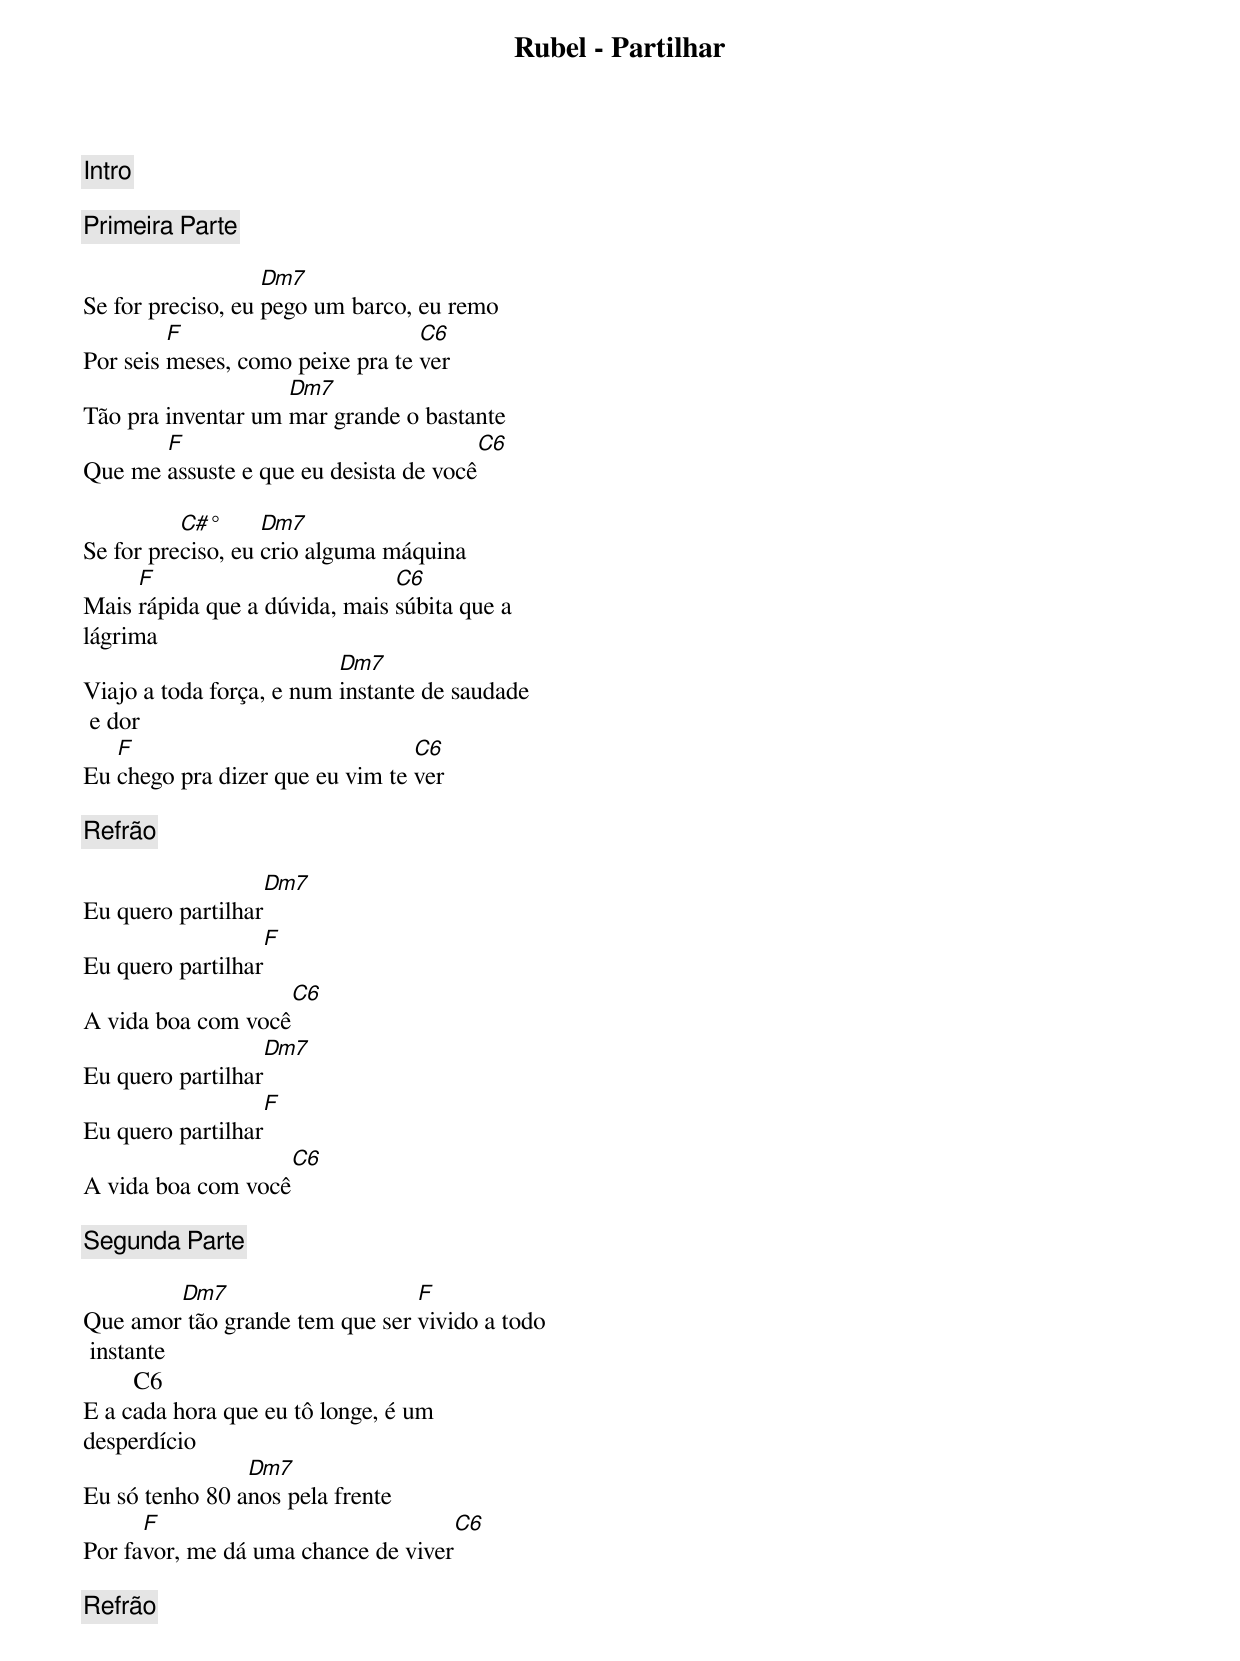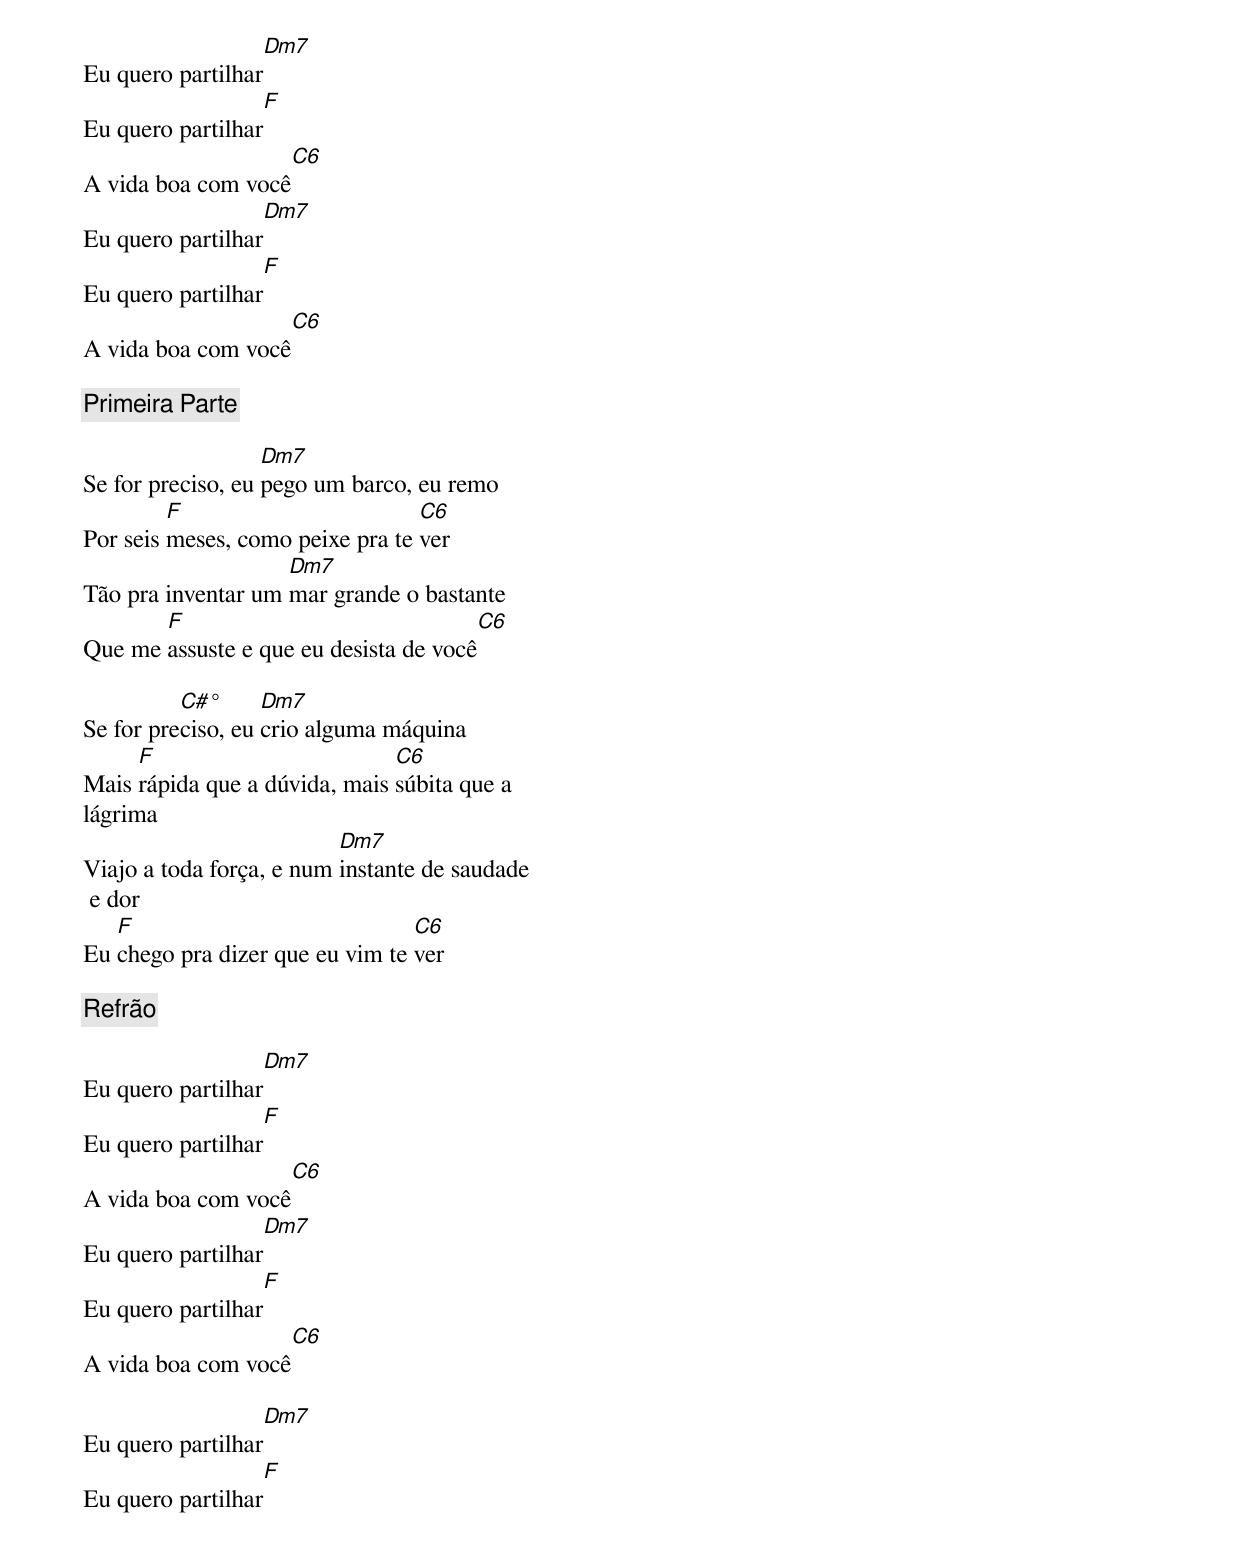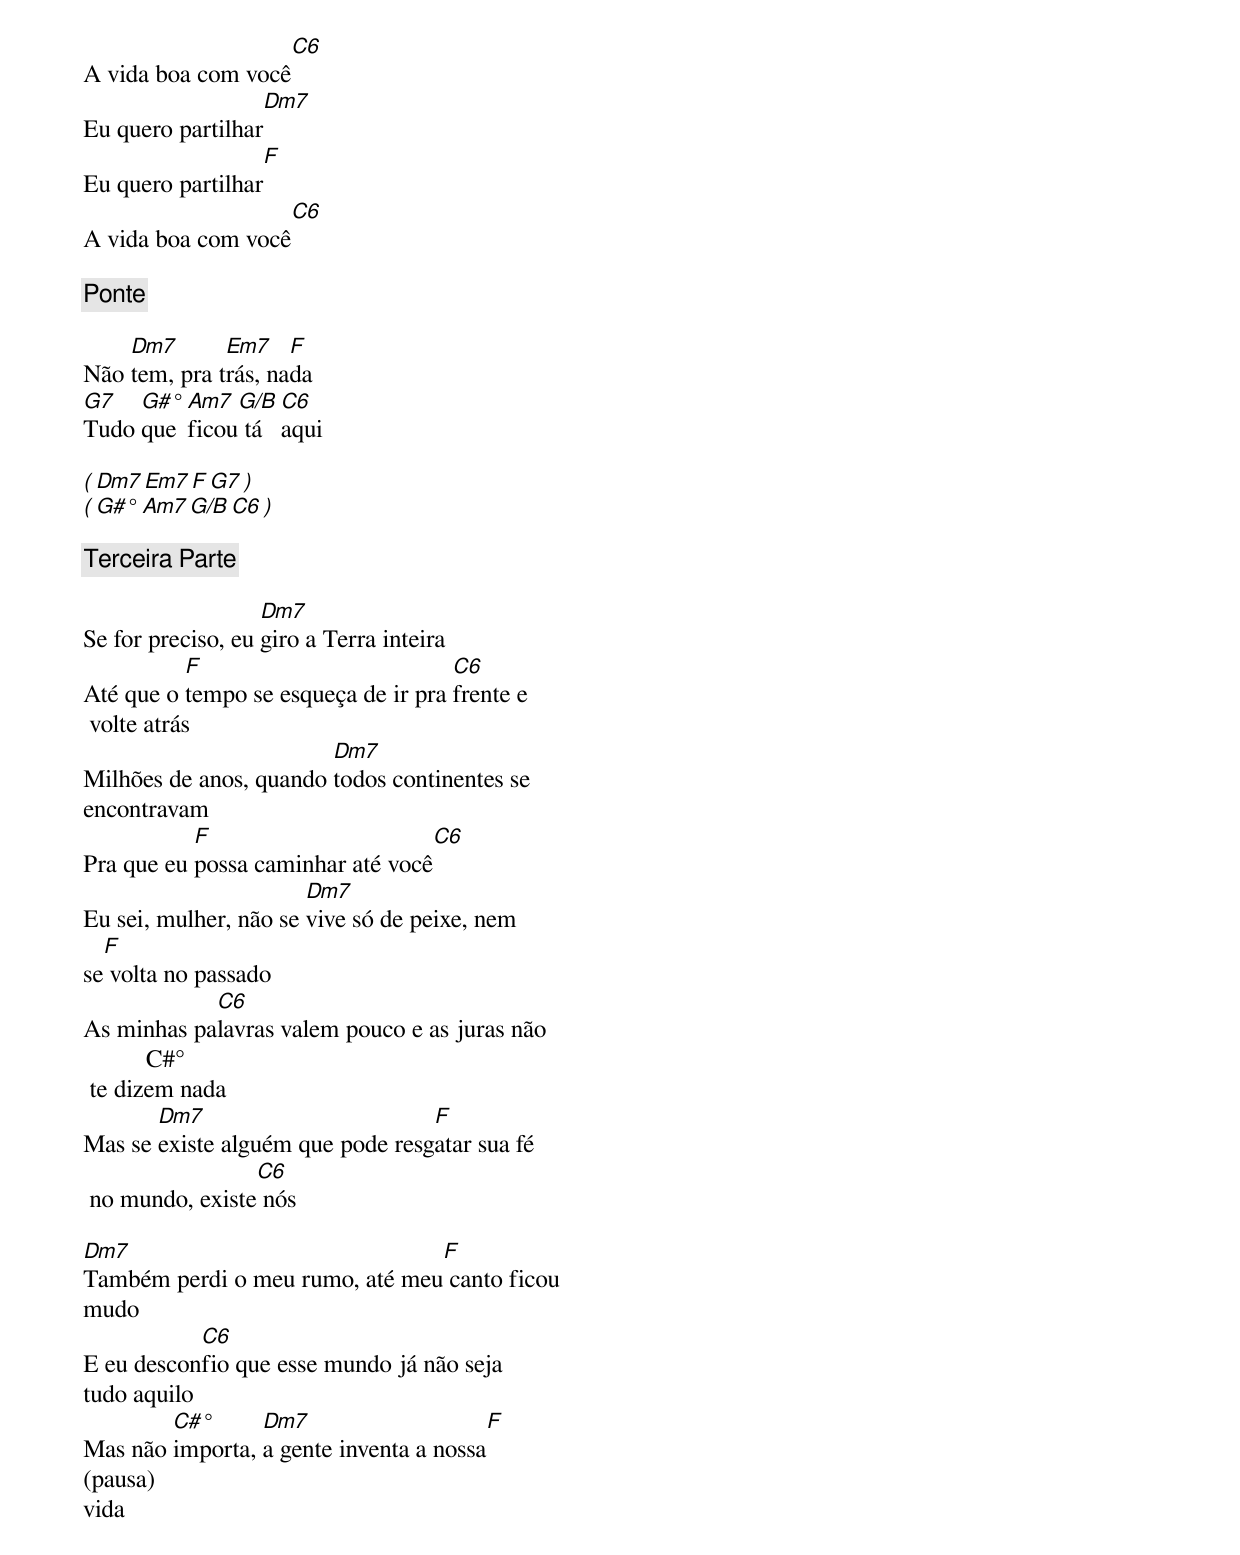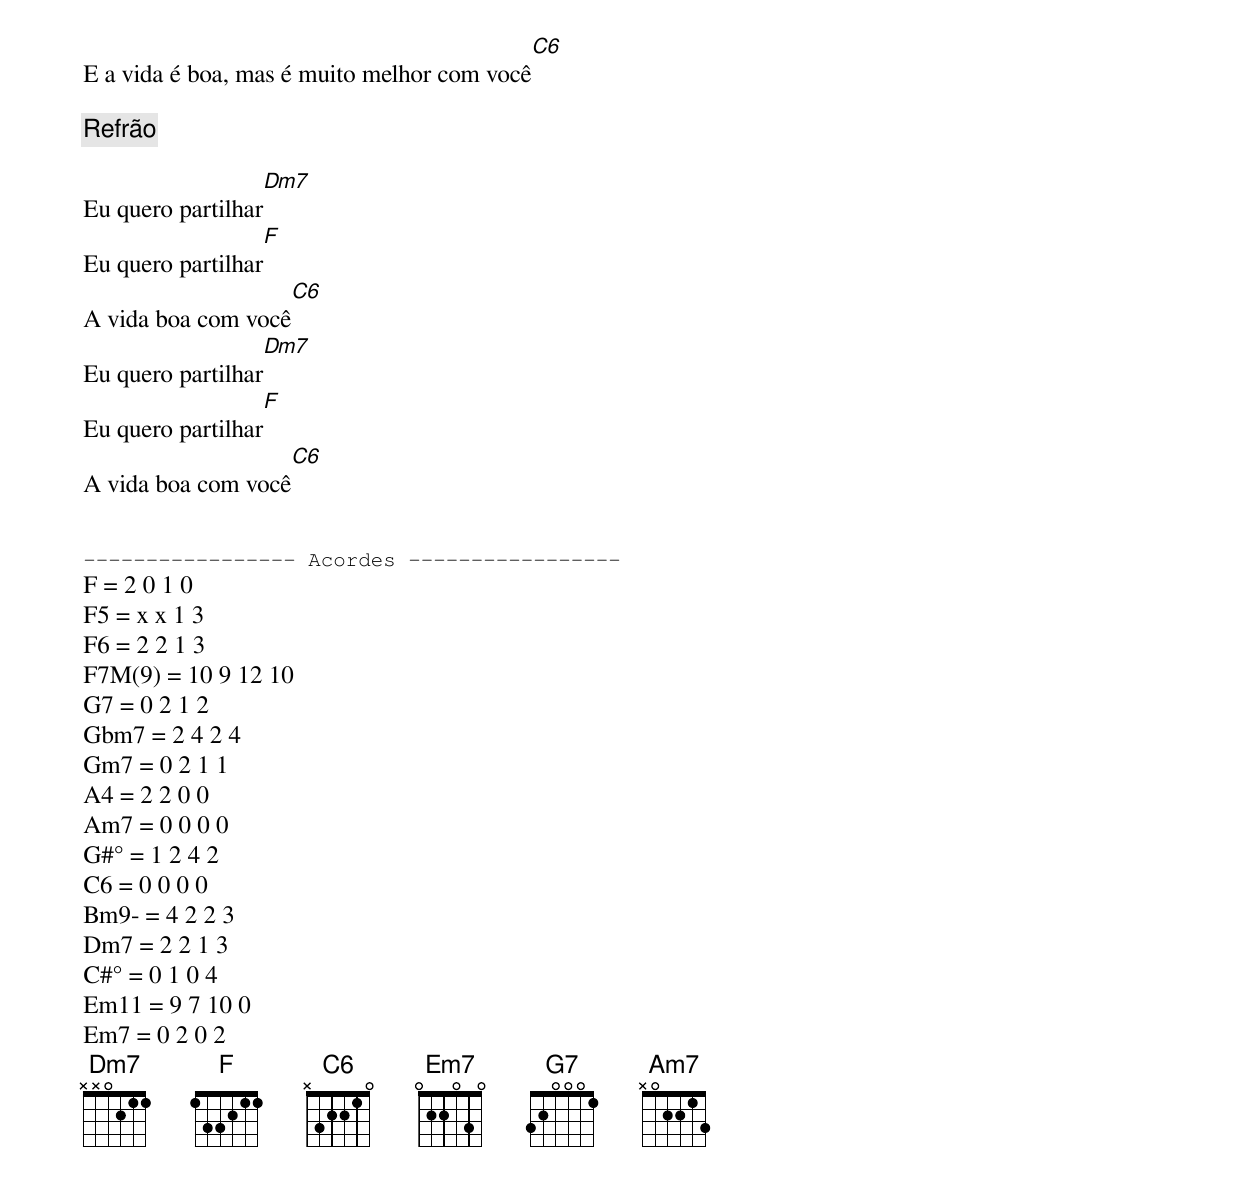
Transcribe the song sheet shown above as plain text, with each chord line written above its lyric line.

Rubel - Partilhar

[Intro]

[Primeira Parte]

                   Dm7
Se for preciso, eu pego um barco, eu remo
         F                        C6
Por seis meses, como peixe pra te ver
                    Dm7
Tão pra inventar um mar grande o bastante
       F                               C6
Que me assuste e que eu desista de você

          C#°      Dm7
Se for preciso, eu crio alguma máquina
     F                         C6
Mais rápida que a dúvida, mais súbita que a
lágrima
                          Dm7
Viajo a toda força, e num instante de saudade
 e dor
   F                             C6
Eu chego pra dizer que eu vim te ver

[Refrão]

                  Dm7
Eu quero partilhar
                  F
Eu quero partilhar
                   C6
A vida boa com você
                  Dm7
Eu quero partilhar
                  F
Eu quero partilhar
                   C6
A vida boa com você

[Segunda Parte]

        ​Dm7                    F
Que amor tão grande tem que ser vivido a todo
 instante
        ​C6
E a cada hora que eu tô longe, é um
desperdício
    ​           Dm7
Eu só tenho 80 anos pela frente
      ​F                            C6
Por favor, me dá uma chance de viver

[Refrão]

                  Dm7
Eu quero partilhar
                  F
Eu quero partilhar
                   C6
A vida boa com você
                  Dm7
Eu quero partilhar
                  F
Eu quero partilhar
                   C6
A vida boa com você

[Primeira Parte]

                   Dm7
Se for preciso, eu pego um barco, eu remo
         F                        C6
Por seis meses, como peixe pra te ver
                    Dm7
Tão pra inventar um mar grande o bastante
       F                               C6
Que me assuste e que eu desista de você

          C#°      Dm7
Se for preciso, eu crio alguma máquina
     F                         C6
Mais rápida que a dúvida, mais súbita que a
lágrima
                          Dm7
Viajo a toda força, e num instante de saudade
 e dor
   F                             C6
Eu chego pra dizer que eu vim te ver

[Refrão]

                  Dm7
Eu quero partilhar
                  F
Eu quero partilhar
                   C6
A vida boa com você
                  Dm7
Eu quero partilhar
                  F
Eu quero partilhar
                   C6
A vida boa com você

                  Dm7
Eu quero partilhar
                  F
Eu quero partilhar
                   C6
A vida boa com você
                  Dm7
Eu quero partilhar
                  F
Eu quero partilhar
                   C6
A vida boa com você

[Ponte]

    Dm7       Em7    F
Não tem, pra trás, nada
G7   G#° Am7  G/B   C6
Tudo que ficou tá   aqui

( Dm7  Em7  F  G7 )
( G#° Am7  G/B  C6 )

[Terceira Parte]

                   Dm7
Se for preciso, eu giro a Terra inteira
          F                          C6
Até que o tempo se esqueça de ir pra frente e
 volte atrás
                        Dm7
Milhões de anos, quando todos continentes se
encontravam
           F                      C6
Pra que eu possa caminhar até você
                       Dm7
Eu sei, mulher, não se vive só de peixe, nem
  F
se volta no passado
            C6
As minhas palavras valem pouco e as juras não
          C#°
 te dizem nada
       Dm7                        F
Mas se existe alguém que pode resgatar sua fé
                 C6
 no mundo, existe nós

Dm7                             F
Também perdi o meu rumo, até meu canto ficou
mudo
           C6
E eu desconfio que esse mundo já não seja
tudo aquilo
        C#°      Dm7                      F
Mas não importa, a gente inventa a nossa
(pausa)
vida
                                           C6
E a vida é boa, mas é muito melhor com você

[Refrão]

                  Dm7
Eu quero partilhar
                  F
Eu quero partilhar
                   C6
A vida boa com você
                  Dm7
Eu quero partilhar
                  F
Eu quero partilhar
                   C6
A vida boa com você


----------------- Acordes -----------------
F = 2 0 1 0
F5 = x x 1 3
F6 = 2 2 1 3
F7M(9) = 10 9 12 10
G7 = 0 2 1 2
Gbm7 = 2 4 2 4
Gm7 = 0 2 1 1
A4 = 2 2 0 0
Am7 = 0 0 0 0
G#° = 1 2 4 2
C6 = 0 0 0 0
Bm9- = 4 2 2 3
Dm7 = 2 2 1 3
C#° = 0 1 0 4
Em11 = 9 7 10 0
Em7 = 0 2 0 2
